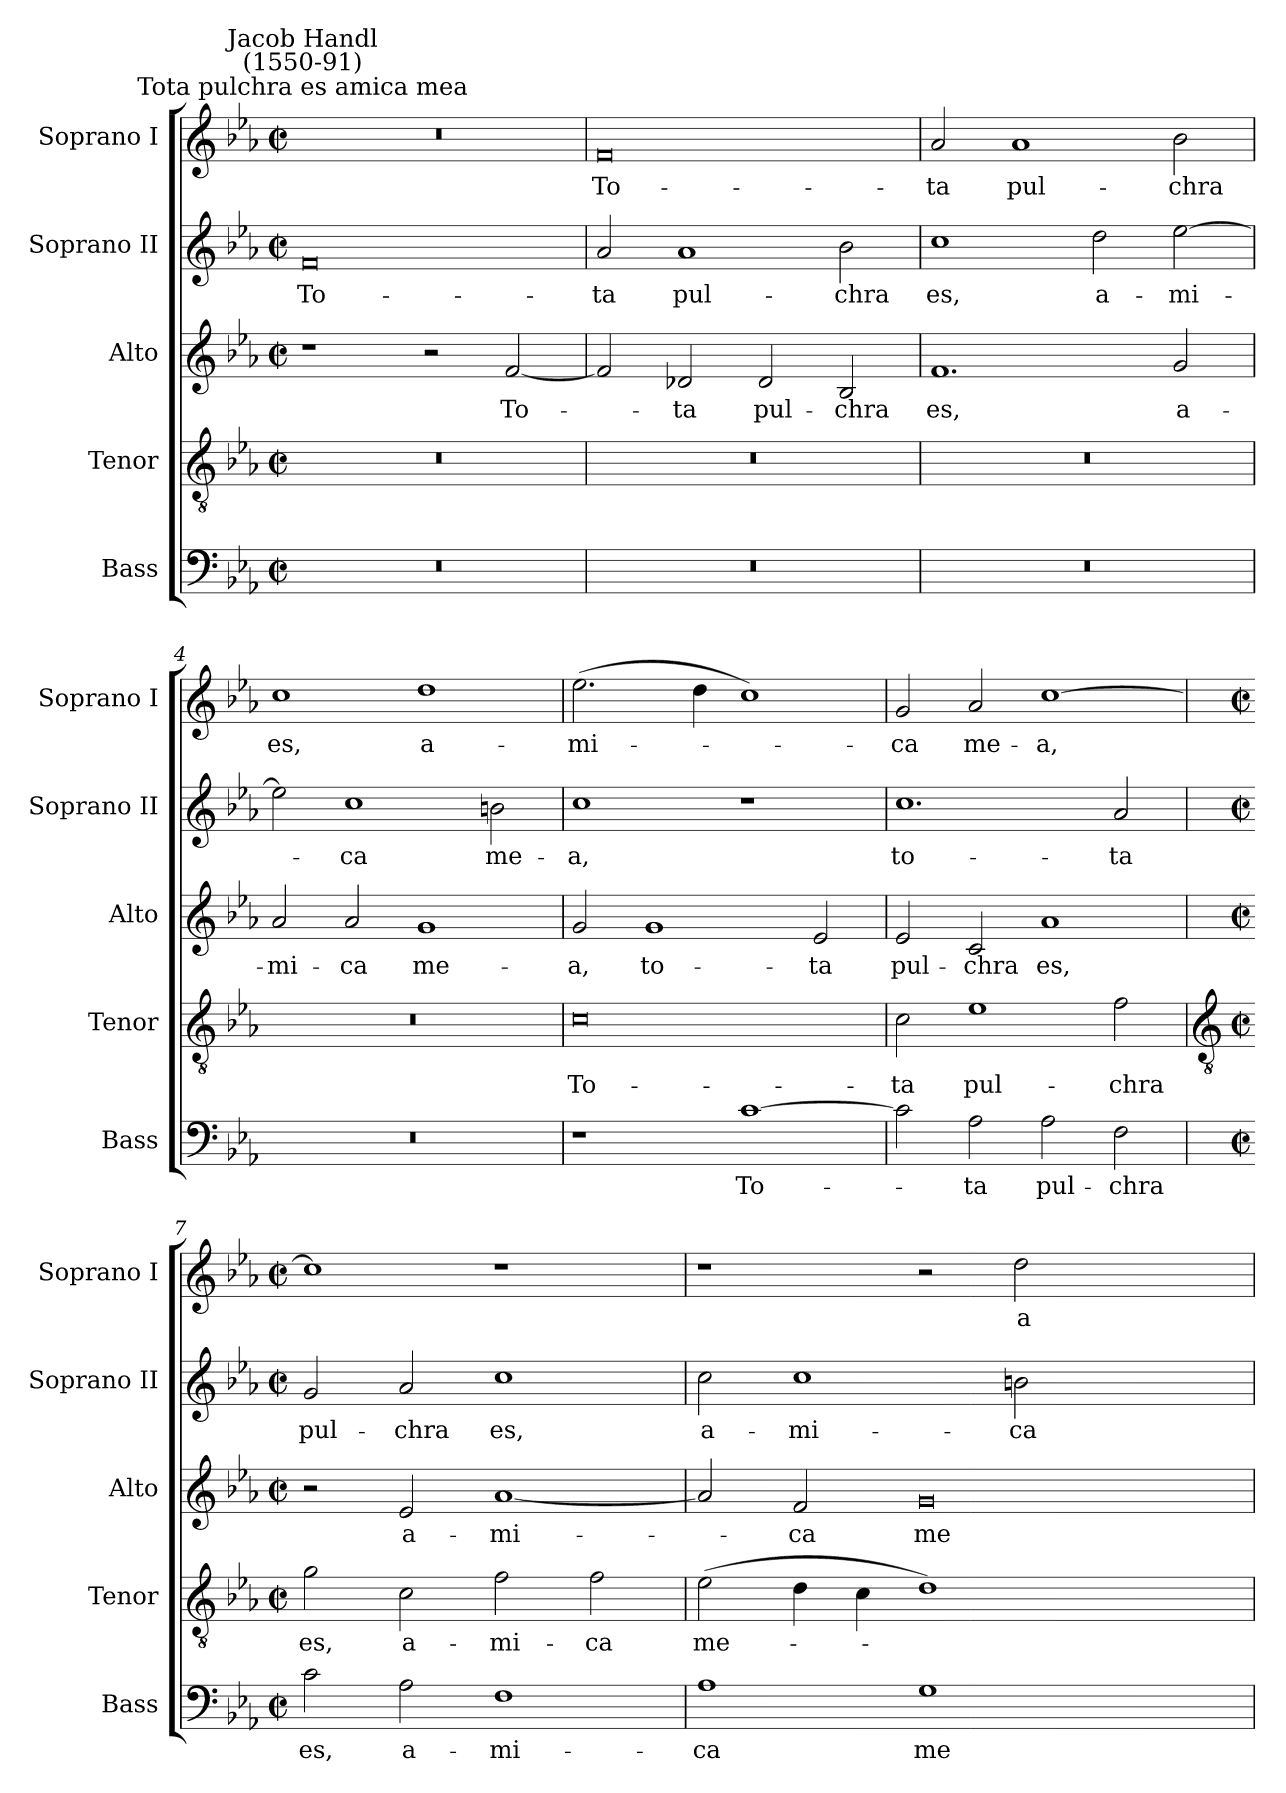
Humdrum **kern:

**kern	**text	**kern	**text	**kern	**text	**kern	**text	**kern	**text
*part5	*part5	*part4	*part4	*part3	*part3	*part2	*part2	*part1	*part1
*staff5	*staff5	*staff4	*staff4	*staff3	*staff3	*staff2	*staff2	*staff1	*staff1
*I"Bass	*	*I"Tenor	*	*I"Alto	*	*I"Soprano II	*	*I"Soprano I	*
*I'Bass	*	*I'Tenor	*	*I'Alto	*	*I'Soprano II	*	*I'Soprano I	*
*clefF4	*	*clefGv2	*	*clefG2	*	*clefG2	*	*clefG2	*
*k[b-e-a-]	*	*k[b-e-a-]	*	*k[b-e-a-]	*	*k[b-e-a-]	*	*k[b-e-a-]	*
*E-:	*	*E-:	*	*E-:	*	*E-:	*	*E-:	*
*M4/2	*	*M4/2	*	*M4/2	*	*M4/2	*	*M4/2	*
*met(c|)	*	*met(c|)	*	*met(c|)	*	*met(c|)	*	*met(c|)	*
=1	=1	=1	=1	=1	=1	=1	=1	=1	=1
!	!	!	!	!	!	!	!	!LO:TX:a:cj:t=Tota pulchra es amica mea	!
!	!	!	!	!	!	!	!	!LO:TX:a:cj:t=Jacob Handl\n(1550-91)	!
!	!	!	!	!	!	!	!LO:LY:b	!	!
0r	.	0r	.	1r	.	0f	To-	0r	.
.	.	.	.	2r	.	.	.	.	.
!	!	!	!	!	!LO:LY:b	!	!	!	!
.	.	.	.	[2f	To-	.	.	.	.
=2	=2	=2	=2	=2	=2	=2	=2	=2	=2
!	!	!	!	!	!	!	!LO:LY:b	!	!LO:LY:b
0r	.	0r	.	2f]	.	2a-	-ta	0f	To-
!	!	!	!	!	!LO:LY:b	!	!LO:LY:b	!	!
.	.	.	.	2d-X	ta	1a-	pul-	.	.
!	!	!	!	!	!LO:LY:b	!	!	!	!
.	.	.	.	2d-	pul-	.	.	.	.
!	!	!	!	!	!LO:LY:b	!	!LO:LY:b	!	!
.	.	.	.	2B-	-chra	2b-	-chra	.	.
=3	=3	=3	=3	=3	=3	=3	=3	=3	=3
!	!	!	!	!	!LO:LY:b	!	!LO:LY:b	!	!LO:LY:b
0r	.	0r	.	1.f	es,	1cc	es,	2a-	-ta
!	!	!	!	!	!	!	!	!	!LO:LY:b
.	.	.	.	.	.	.	.	1a-	pul-
!	!	!	!	!	!	!	!LO:LY:b	!	!
.	.	.	.	.	.	2dd	a-	.	.
!	!	!	!	!	!LO:LY:b	!	!LO:LY:b	!	!LO:LY:b
.	.	.	.	2g	a-	[2ee-	-mi-	2b-	-chra
=4	=4	=4	=4	=4	=4	=4	=4	=4	=4
!	!	!	!	!	!LO:LY:b	!	!	!	!LO:LY:b
0r	.	0r	.	2a-	-mi-	2ee-]	.	1cc	es,
!	!	!	!	!	!LO:LY:b	!	!LO:LY:b	!	!
.	.	.	.	2a-	-ca	1cc	ca	.	.
!	!	!	!	!	!LO:LY:b	!	!	!	!LO:LY:b
.	.	.	.	1g	me-	.	.	1dd	a-
!	!	!	!	!	!	!	!LO:LY:b	!	!
.	.	.	.	.	.	2bn	me-	.	.
=5	=5	=5	=5	=5	=5	=5	=5	=5	=5
!	!	!	!LO:LY:b	!	!LO:LY:b	!	!LO:LY:b	!	!LO:LY:b
1r	.	0c	To-	2g	-a,	1cc	-a,	(>2.ee-	-mi-
!	!	!	!	!	!LO:LY:b	!	!	!	!
.	.	.	.	1g	to-	.	.	.	.
.	.	.	.	.	.	.	.	4dd	.
!	!LO:LY:b	!	!	!	!	!	!	!	!
[1c	To-	.	.	.	.	1r	.	1cc)	.
!	!	!	!	!	!LO:LY:b	!	!	!	!
.	.	.	.	2e-	-ta	.	.	.	.
=6	=6	=6	=6	=6	=6	=6	=6	=6	=6
!	!	!	!LO:LY:b	!	!LO:LY:b	!	!LO:LY:b	!	!LO:LY:b
2c]	.	2c	-ta	2e-	pul-	1.cc	to-	2g	ca
!	!LO:LY:b	!	!LO:LY:b	!	!LO:LY:b	!	!	!	!LO:LY:b
2A-	ta	1e-	pul-	2c	-chra	.	.	2a-	me-
!	!LO:LY:b	!	!	!	!LO:LY:b	!	!	!	!LO:LY:b
2A-	pul-	.	.	1a-	es,	.	.	[1cc	-a,
!	!LO:LY:b	!	!LO:LY:b	!	!	!	!LO:LY:b	!	!
2F	-chra	2f	-chra	.	.	2a-	-ta	.	.
!!LO:LB:g=z
=7	=7	=7	=7	=7	=7	=7	=7	=7	=7
*	*	*clefGv2	*	*	*	*	*	*	*
*M4/2	*	*M4/2	*	*M4/2	*	*M4/2	*	*M4/2	*
*met(c|)	*	*met(c|)	*	*met(c|)	*	*met(c|)	*	*met(c|)	*
!	!LO:LY:b	!	!LO:LY:b	!	!	!	!LO:LY:b	!	!
2c	es,	2g	es,	2r	.	2g	pul-	1cc]	.
!	!LO:LY:b	!	!LO:LY:b	!	!LO:LY:b	!	!LO:LY:b	!	!
2A-	a-	2c	a-	2e-	a-	2a-	-chra	.	.
!	!LO:LY:b	!	!LO:LY:b	!	!LO:LY:b	!	!LO:LY:b	!	!
1F	-mi-	2f	-mi-	[1a-	-mi-	1cc	es,	1r	.
!	!	!	!LO:LY:b	!	!	!	!	!	!
.	.	2f	-ca	.	.	.	.	.	.
=8	=8	=8	=8	=8	=8	=8	=8	=8	=8
!	!LO:LY:b	!	!LO:LY:b	!	!	!	!LO:LY:b	!	!
1A-	-ca	(>2e-	me-	2a-]	.	2cc	a-	1r	.
!	!	!	!	!	!LO:LY:b	!	!LO:LY:b	!	!
.	.	4d	.	2f	ca	1cc	-mi-	.	.
.	.	4c	.	.	.	.	.	.	.
!	!LO:LY:b	!	!	!	!LO:LY:b	!	!	!	!
1G	me-	1d)	.	0g	me-	.	.	2r	.
!	!	!	!	!	!	!	!LO:LY:b	!	!LO:LY:b
.	.	.	.	.	.	2bn	-ca	2dd	a-
1ryy	.	1ryy	.	.	.	1ryy	.	1ryy	.
=	=	=	=	=	=	=	=	=	=
*-	*-	*-	*-	*-	*-	*-	*-	*-	*-
